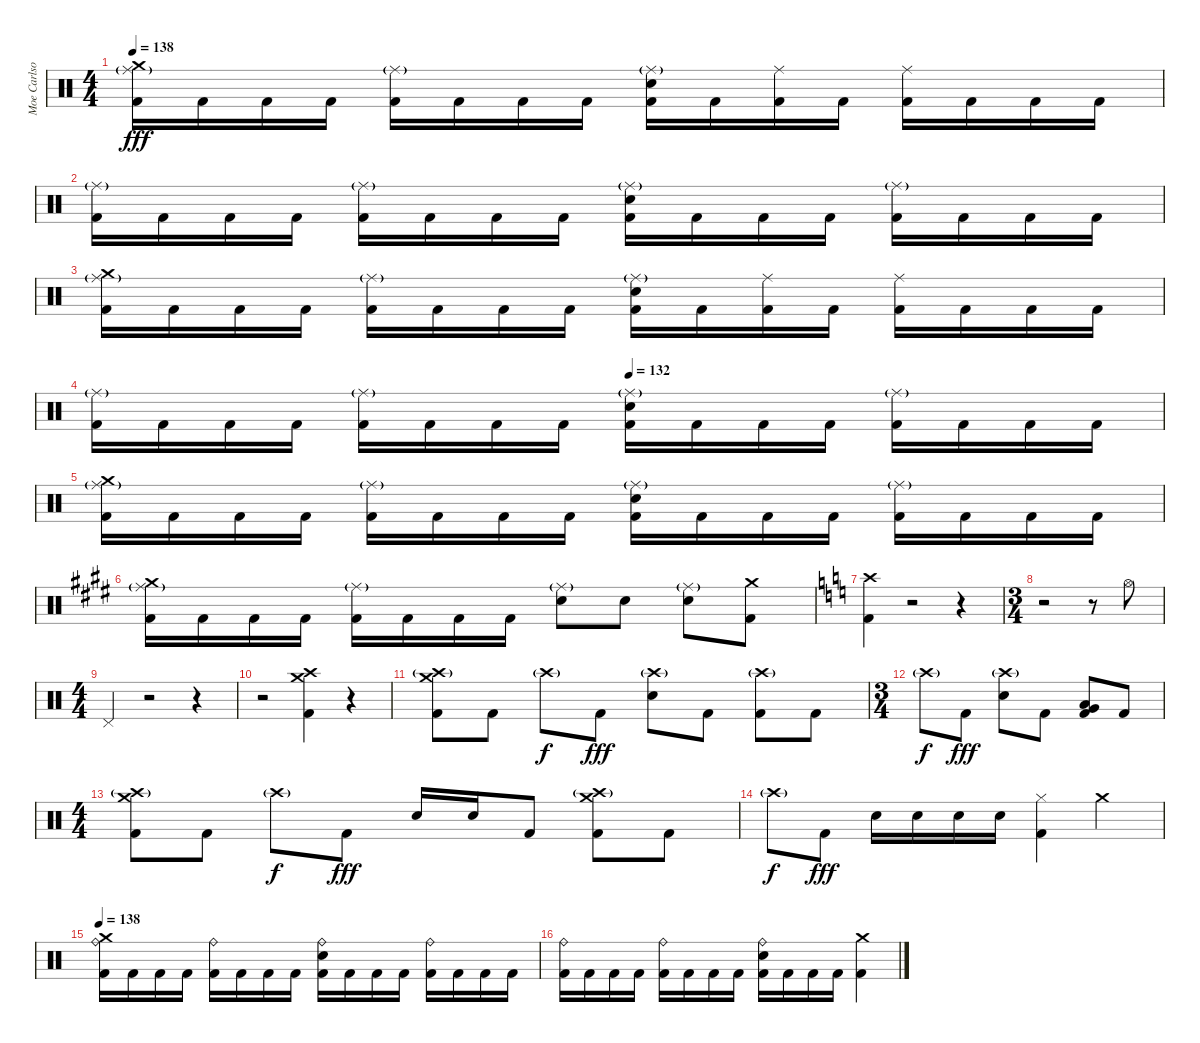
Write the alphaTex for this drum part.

\track ("Moe Carlson" "Moe Carlso") {instrument percussion}
\staff {score}
\articulation defaults
\ts (4 4)
\tempo 138
\clef neutral
\ks c
("Crash medium (hit)" "Ride (middle)"{g} "Kick (hit) 2").16{dy fff} "Kick (hit) 2".16 "Kick (hit) 2".16 "Kick (hit) 2".16 ("Ride (middle)"{g} "Kick (hit) 2").16 "Kick (hit) 2".16 "Kick (hit) 2".16 "Kick (hit) 2".16 ("Ride (middle)"{g} "Electric Snare (hit)" "Kick (hit) 2").16 "Kick (hit) 2".16 ("Ride (middle)" "Kick (hit) 2").16 "Kick (hit) 2".16 ("Ride (middle)" "Kick (hit) 2").16 "Kick (hit) 2".16 "Kick (hit) 2".16 "Kick (hit) 2".16 |
("Ride (middle)"{g} "Kick (hit) 2").16 "Kick (hit) 2".16 "Kick (hit) 2".16 "Kick (hit) 2".16 ("Ride (middle)"{g} "Kick (hit) 2").16 "Kick (hit) 2".16 "Kick (hit) 2".16 "Kick (hit) 2".16 ("Ride (middle)"{g} "Electric Snare (hit)" "Kick (hit) 2").16 "Kick (hit) 2".16 "Kick (hit) 2".16 "Kick (hit) 2".16 ("Ride (middle)"{g} "Kick (hit) 2").16 "Kick (hit) 2".16 "Kick (hit) 2".16 "Kick (hit) 2".16 |
("Crash medium (hit)" "Ride (middle)"{g} "Kick (hit) 2").16 "Kick (hit) 2".16 "Kick (hit) 2".16 "Kick (hit) 2".16 ("Ride (middle)"{g} "Kick (hit) 2").16 "Kick (hit) 2".16 "Kick (hit) 2".16 "Kick (hit) 2".16 ("Ride (middle)"{g} "Electric Snare (hit)" "Kick (hit) 2").16 "Kick (hit) 2".16 ("Ride (middle)" "Kick (hit) 2").16 "Kick (hit) 2".16 ("Ride (middle)" "Kick (hit) 2").16 "Kick (hit) 2".16 "Kick (hit) 2".16 "Kick (hit) 2".16 |
\tempo (132 0.5)
("Ride (middle)"{g} "Kick (hit) 2").16 "Kick (hit) 2".16 "Kick (hit) 2".16 "Kick (hit) 2".16 ("Ride (middle)"{g} "Kick (hit) 2").16 "Kick (hit) 2".16 "Kick (hit) 2".16 "Kick (hit) 2".16 ("Ride (middle)"{g} "Electric Snare (hit)" "Kick (hit) 2").16 "Kick (hit) 2".16 "Kick (hit) 2".16 "Kick (hit) 2".16 ("Ride (middle)"{g} "Kick (hit) 2").16 "Kick (hit) 2".16 "Kick (hit) 2".16 "Kick (hit) 2".16 |
("Crash medium (hit)" "Ride (middle)"{g} "Kick (hit) 2").16 "Kick (hit) 2".16 "Kick (hit) 2".16 "Kick (hit) 2".16 ("Ride (middle)"{g} "Kick (hit) 2").16 "Kick (hit) 2".16 "Kick (hit) 2".16 "Kick (hit) 2".16 ("Ride (middle)"{g} "Electric Snare (hit)" "Kick (hit) 2").16 "Kick (hit) 2".16 "Kick (hit) 2".16 "Kick (hit) 2".16 ("Ride (middle)"{g} "Kick (hit) 2").16 "Kick (hit) 2".16 "Kick (hit) 2".16 "Kick (hit) 2".16 |
\ks e
("Crash medium (hit)" "Ride (middle)"{g} "Kick (hit) 2").16 "Kick (hit) 2".16 "Kick (hit) 2".16 "Kick (hit) 2".16 ("Ride (middle)"{g} "Kick (hit) 2").16 "Kick (hit) 2".16 "Kick (hit) 2".16 "Kick (hit) 2".16 ("Ride (middle)"{g} "Electric Snare (hit)").8 "Electric Snare (hit)".8 ("Ride (middle)"{g} "Electric Snare (hit)").8 ("Crash medium (hit)" "Kick (hit) 2").8 |
\ks c
("Crash high (hit)" "Kick (hit) 2").4 r.2 r.4 |
\ts (3 4)
r.2 r.8 "Hi-Hat (open)".8 |
\ts (4 4)
"Pedal Hi-Hat (hit)".4 r.2 r.4 |
r.2 ("Crash high (hit)" "Crash medium (hit)" "Kick (hit) 2").4 r.4 |
("Crash high (hit)"{g} "Crash medium (hit)" "Kick (hit) 2").8 "Kick (hit) 2".8 "Crash high (hit)"{g}.8{dy f} "Kick (hit) 2".8{dy fff} ("Crash high (hit)"{g} "Electric Snare (hit)").8 "Kick (hit) 2".8 ("Crash high (hit)"{g} "Kick (hit) 2").8 "Kick (hit) 2".8 |
\ts (3 4)
"Crash high (hit)"{g}.8{dy f} "Kick (hit) 2".8{dy fff} ("Crash high (hit)"{g} "Electric Snare (hit)").8 "Kick (hit) 2".8 ("Very Low Tom (hit)" "Low Floor Tom (hit)" "Kick (hit) 2").8 "Kick (hit) 2".8 |
\ts (4 4)
("Crash high (hit)"{g} "Crash medium (hit)" "Kick (hit) 2").8 "Kick (hit) 2".8 "Crash high (hit)"{g}.8{dy f} "Kick (hit) 2".8{dy fff} "Electric Snare (hit)".16 "Electric Snare (hit)".16 "Kick (hit) 2".8 ("Crash high (hit)"{g} "Crash medium (hit)" "Kick (hit) 2").8 "Kick (hit) 2".8 |
"Crash high (hit)"{g}.8{dy f} "Kick (hit) 2".8{dy fff} "Electric Snare (hit)".16 "Electric Snare (hit)".16 "Electric Snare (hit)".16 "Electric Snare (hit)".16 ("Hi-Hat (closed)" "Kick (hit) 2").4 "Crash medium (hit)".4 |
\tempo 138
("Crash medium (hit)" "Ride (bell)" "Kick (hit) 2").16 "Kick (hit) 2".16 "Kick (hit) 2".16 "Kick (hit) 2".16 ("Ride (bell)" "Kick (hit) 2").16 "Kick (hit) 2".16 "Kick (hit) 2".16 "Kick (hit) 2".16 ("Ride (bell)" "Electric Snare (hit)" "Kick (hit) 2").16 "Kick (hit) 2".16 "Kick (hit) 2".16 "Kick (hit) 2".16 ("Ride (bell)" "Kick (hit) 2").16 "Kick (hit) 2".16 "Kick (hit) 2".16 "Kick (hit) 2".16 |
("Ride (bell)" "Kick (hit) 2").16 "Kick (hit) 2".16 "Kick (hit) 2".16 "Kick (hit) 2".16 ("Ride (bell)" "Kick (hit) 2").16 "Kick (hit) 2".16 "Kick (hit) 2".16 "Kick (hit) 2".16 ("Ride (bell)" "Electric Snare (hit)" "Kick (hit) 2").16 "Kick (hit) 2".16 "Kick (hit) 2".16 "Kick (hit) 2".16 ("Crash medium (hit)" "Kick (hit) 2").4
